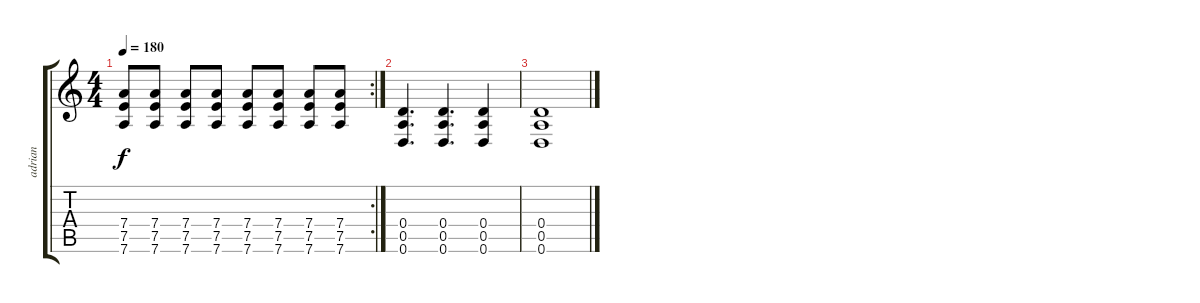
\track ("adrian" "adrian") {instrument distortionguitar}
\staff {score tabs}
\tuning (E4 B3 G3 D3 A2 D2) {hide}
\rc 2
\ts (4 4)
\tempo 180
\clef g2
\ks c
(7.4 7.5 7.6).8{dy f} (7.4 7.5 7.6).8 (7.4 7.5 7.6).8 (7.4 7.5 7.6).8 (7.4 7.5 7.6).8 (7.4 7.5 7.6).8 (7.4 7.5 7.6).8 (7.4 7.5 7.6).8 |
(0.4 0.5 0.6).4{d} (0.4 0.5 0.6).4{d} (0.4 0.5 0.6).4 |
(0.4 0.5 0.6).1
